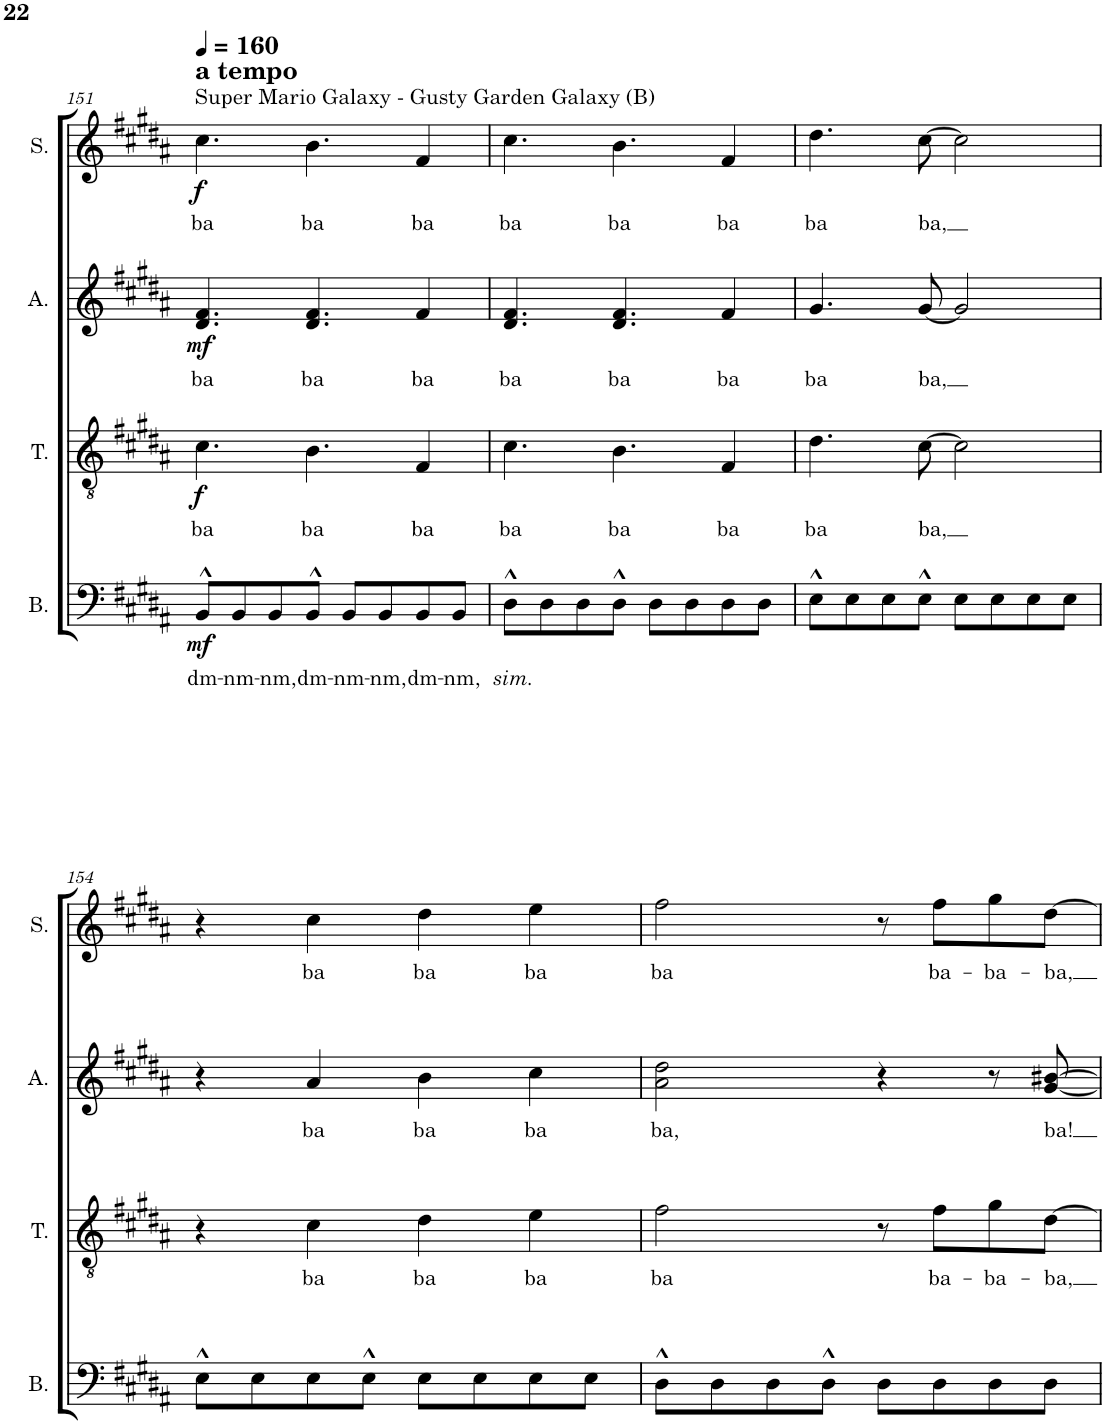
**kern	**text	**dynam	**kern	**text	**dynam	**kern	**text	**dynam	**kern	**text	**dynam
*part4	*part4	*part4	*part3	*part3	*part3	*part2	*part2	*part2	*part1	*part1	*part1
*staff4	*staff4	*staff4	*staff3	*staff3	*staff3	*staff2	*staff2	*staff2	*staff1	*staff1	*staff1
*I"Bass	*	*	*I"Tenor	*	*	*I"Alto	*	*	*I"Soprano	*	*
*I'B.	*	*	*I'T.	*	*	*I'A.	*	*	*I'S.	*	*
!!LO:PB:g=z
*clefF4	*	*	*clefGv2	*	*	*clefG2	*	*	*clefG2	*	*
*k[f#c#g#d#a#]	*	*	*k[f#c#g#d#a#]	*	*	*k[f#c#g#d#a#]	*	*	*k[f#c#g#d#a#]	*	*
*M4/4	*	*	*M4/4	*	*	*M4/4	*	*	*M4/4	*	*
=151	=151	=151	=151	=151	=151	=151	=151	=151	=151	=151	=151
!	!LO:LY:b	!LO:DY:b	!	!LO:LY:b	!LO:DY:b	!	!LO:LY:b	!LO:DY:b	!	!LO:LY:b	!LO:DY:b
8BB^^/L	dm-	mf	4.c#\	ba	f	4.d#/ 4.f#/	ba	mf	4.cc#\	ba	f
!	!LO:LY:b	!	!	!	!	!	!	!	!	!	!
8BB/	-nm-	.	.	.	.	.	.	.	.	.	.
!	!LO:LY:b	!	!	!	!	!	!	!	!	!	!
8BB/	-nm,	.	.	.	.	.	.	.	.	.	.
!	!LO:LY:b	!	!	!LO:LY:b	!	!	!LO:LY:b	!	!	!LO:LY:b	!
8BB^^/J	dm-	.	4.B\	ba	.	4.d#/ 4.f#/	ba	.	4.b\	ba	.
!	!LO:LY:b	!	!	!	!	!	!	!	!	!	!
8BB/L	-nm-	.	.	.	.	.	.	.	.	.	.
!	!LO:LY:b	!	!	!	!	!	!	!	!	!	!
8BB/	-nm,	.	.	.	.	.	.	.	.	.	.
!	!LO:LY:b	!	!	!LO:LY:b	!	!	!LO:LY:b	!	!	!LO:LY:b	!
8BB/	dm-	.	4F#/	ba	.	4f#/	ba	.	4f#/	ba	.
!	!LO:LY:b	!	!	!	!	!	!	!	!	!	!
8BB/J	-nm,	.	.	.	.	.	.	.	.	.	.
=152	=152	=152	=152	=152	=152	=152	=152	=152	=152	=152	=152
!	!LO:LY:b	!	!	!LO:LY:b	!	!	!LO:LY:b	!	!	!LO:LY:b	!
8D#^^\L	sim.	.	4.c#\	ba	.	4.d#/ 4.f#/	ba	.	4.cc#\	ba	.
8D#\	.	.	.	.	.	.	.	.	.	.	.
8D#\	.	.	.	.	.	.	.	.	.	.	.
!	!	!	!	!LO:LY:b	!	!	!LO:LY:b	!	!	!LO:LY:b	!
8D#^^\J	.	.	4.B\	ba	.	4.d#/ 4.f#/	ba	.	4.b\	ba	.
8D#\L	.	.	.	.	.	.	.	.	.	.	.
8D#\	.	.	.	.	.	.	.	.	.	.	.
!	!	!	!	!LO:LY:b	!	!	!LO:LY:b	!	!	!LO:LY:b	!
8D#\	.	.	4F#/	ba	.	4f#/	ba	.	4f#/	ba	.
8D#\J	.	.	.	.	.	.	.	.	.	.	.
=153	=153	=153	=153	=153	=153	=153	=153	=153	=153	=153	=153
!	!	!	!	!LO:LY:b	!	!	!LO:LY:b	!	!	!LO:LY:b	!
8E^^\L	.	.	4.d#\	ba	.	4.g#/	ba	.	4.dd#\	ba	.
8E\	.	.	.	.	.	.	.	.	.	.	.
8E\	.	.	.	.	.	.	.	.	.	.	.
!	!	!	!	!LO:LY:b	!	!	!LO:LY:b	!	!	!LO:LY:b	!
8E^^\J	.	.	[8c#\	ba,	.	[8g#/	ba,	.	[8cc#\	ba,	.
8E\L	.	.	2c#\]	.	.	2g#/]	.	.	2cc#\]	.	.
8E\	.	.	.	.	.	.	.	.	.	.	.
8E\	.	.	.	.	.	.	.	.	.	.	.
8E\J	.	.	.	.	.	.	.	.	.	.	.
!!LO:LB:g=z
=154	=154	=154	=154	=154	=154	=154	=154	=154	=154	=154	=154
8E^^\L	.	.	4r	.	.	4r	.	.	4r	.	.
8E\	.	.	.	.	.	.	.	.	.	.	.
!	!	!	!	!LO:LY:b	!	!	!LO:LY:b	!	!	!LO:LY:b	!
8E\	.	.	4c#\	ba	.	4a#/	ba	.	4cc#\	ba	.
8E^^\J	.	.	.	.	.	.	.	.	.	.	.
!	!	!	!	!LO:LY:b	!	!	!LO:LY:b	!	!	!LO:LY:b	!
8E\L	.	.	4d#\	ba	.	4b\	ba	.	4dd#\	ba	.
8E\	.	.	.	.	.	.	.	.	.	.	.
!	!	!	!	!LO:LY:b	!	!	!LO:LY:b	!	!	!LO:LY:b	!
8E\	.	.	4e\	ba	.	4cc#\	ba	.	4ee\	ba	.
8E\J	.	.	.	.	.	.	.	.	.	.	.
=155	=155	=155	=155	=155	=155	=155	=155	=155	=155	=155	=155
!	!	!	!	!LO:LY:b	!	!	!LO:LY:b	!	!	!LO:LY:b	!
8D#^^\L	.	.	2f#\	ba	.	2a#\ 2dd#\	ba,	.	2ff#\	ba	.
8D#\	.	.	.	.	.	.	.	.	.	.	.
8D#\	.	.	.	.	.	.	.	.	.	.	.
8D#^^\J	.	.	.	.	.	.	.	.	.	.	.
8D#\L	.	.	8r	.	.	4r	.	.	8r	.	.
!	!	!	!	!LO:LY:b	!	!	!	!	!	!LO:LY:b	!
8D#\	.	.	8f#\L	ba-	.	.	.	.	8ff#\L	ba-	.
!	!	!	!	!LO:LY:b	!	!	!	!	!	!LO:LY:b	!
8D#\	.	.	8g#\	-ba-	.	8r	.	.	8gg#\	-ba-	.
!	!	!	!	!LO:LY:b	!	!	!LO:LY:b	!	!	!LO:LY:b	!
8D#\J	.	.	[8d#\J	-ba,	.	[8g#/ [8b#X/	ba!	.	[8dd#\J	-ba,	.
=	=	=	=	=	=	=	=	=	=	=	=
*-	*-	*-	*-	*-	*-	*-	*-	*-	*-	*-	*-
